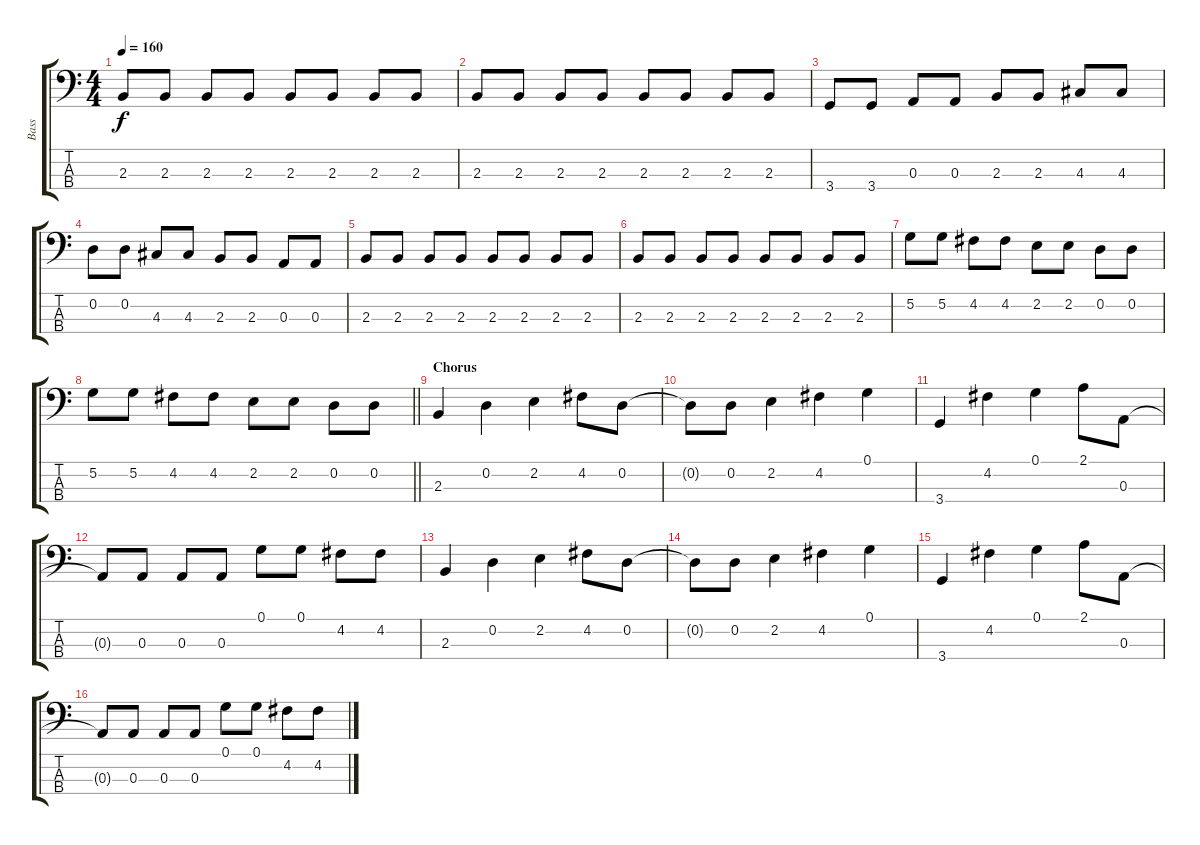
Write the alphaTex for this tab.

\track ("Bass" "Bass") {instrument electricbassfinger}
\staff {score tabs}
\tuning (G2 D2 A1 E1) {hide}
\ts (4 4)
\tempo 160
\clef f4
\ks c
2.3.8{dy f} 2.3.8 2.3.8 2.3.8 2.3.8 2.3.8 2.3.8 2.3.8 |
2.3.8 2.3.8 2.3.8 2.3.8 2.3.8 2.3.8 2.3.8 2.3.8 |
3.4.8 3.4.8 0.3.8 0.3.8 2.3.8 2.3.8 4.3.8 4.3.8 |
0.2.8 0.2.8 4.3.8 4.3.8 2.3.8 2.3.8 0.3.8 0.3.8 |
2.3.8 2.3.8 2.3.8 2.3.8 2.3.8 2.3.8 2.3.8 2.3.8 |
2.3.8 2.3.8 2.3.8 2.3.8 2.3.8 2.3.8 2.3.8 2.3.8 |
5.2.8 5.2.8 4.2.8 4.2.8 2.2.8 2.2.8 0.2.8 0.2.8 |
\barLineRight lightlight
5.2.8 5.2.8 4.2.8 4.2.8 2.2.8 2.2.8 0.2.8 0.2.8 |
\section ("" "Chorus")
2.3.4 0.2.4 2.2.4 4.2.8 0.2.8 |
0.2{t}.8 0.2.8 2.2.4 4.2.4 0.1.4 |
3.4.4 4.2.4 0.1.4 2.1.8 0.3.8 |
0.3{t}.8 0.3.8 0.3.8 0.3.8 0.1.8 0.1.8 4.2.8 4.2.8 |
2.3.4 0.2.4 2.2.4 4.2.8 0.2.8 |
0.2{t}.8 0.2.8 2.2.4 4.2.4 0.1.4 |
3.4.4 4.2.4 0.1.4 2.1.8 0.3.8 |
0.3{t}.8 0.3.8 0.3.8 0.3.8 0.1.8 0.1.8 4.2.8 4.2.8
